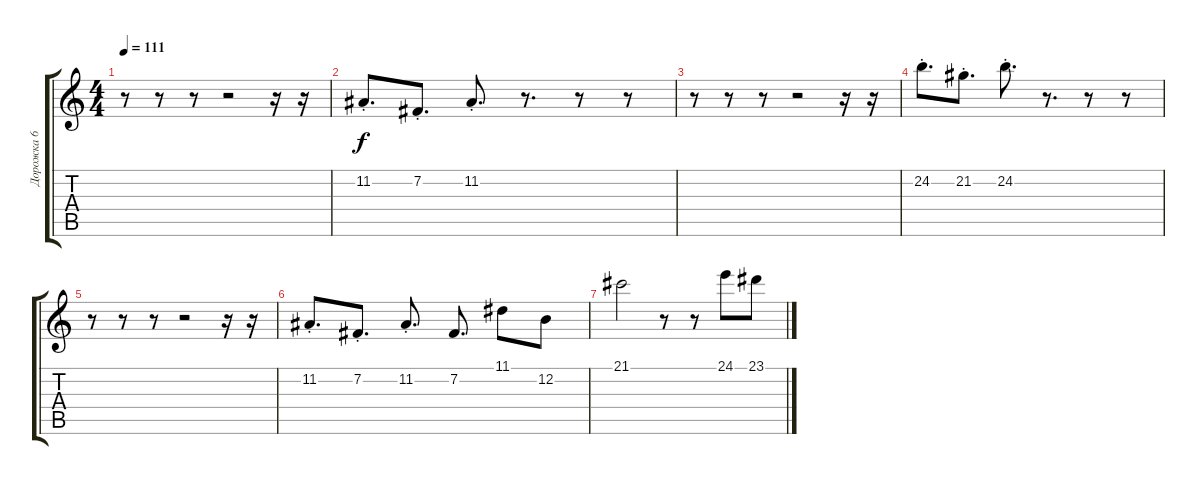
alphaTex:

\track ("Дорожка 6" "Дорожка 6") {instrument lead3calliope}
\staff {score tabs}
\tuning (E4 B3 G3 D3 A2 E2) {hide}
\ts (4 4)
\tempo 111
\clef g2
\ks c
r.8{dy f} r.8 r.8 r.2 r.16 r.16 |
11.2{st}.8{d} 7.2{st}.8{d} 11.2{st}.8{d} r.8{d} r.8 r.8 |
r.8 r.8 r.8 r.2 r.16 r.16 |
24.2{st}.8{d} 21.2{st}.8{d} 24.2{st}.8{d} r.8{d} r.8 r.8 |
r.8 r.8 r.8 r.2 r.16 r.16 |
11.2{st}.8{d} 7.2{st}.8{d} 11.2{st}.8{d} 7.2.8{d} 11.1.8 12.2.8 |
21.1.2 r.8 r.8 24.1.8 23.1.8
